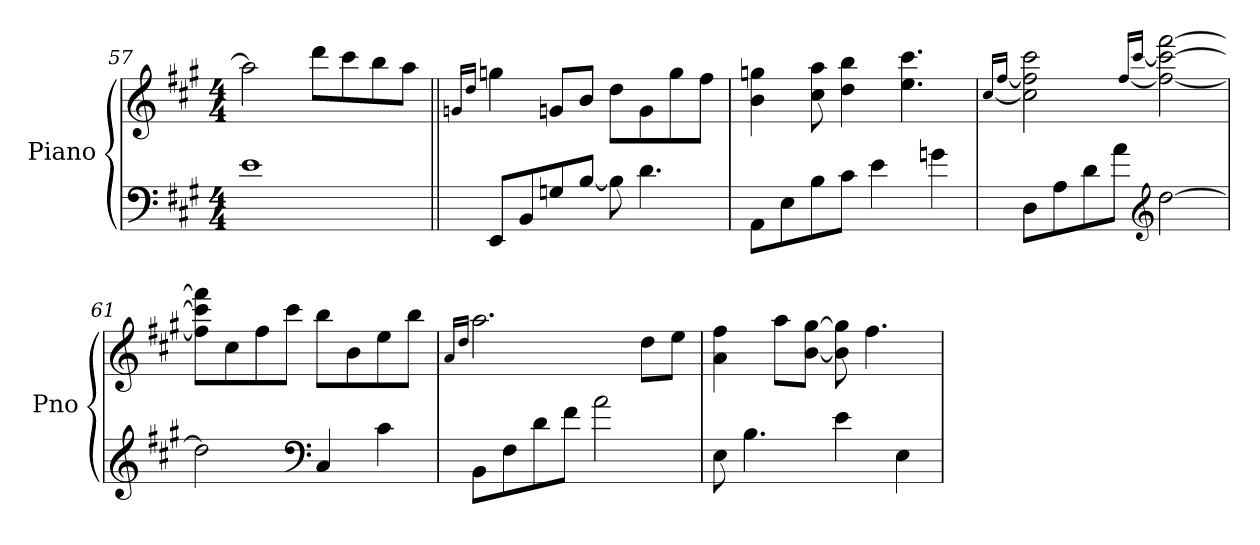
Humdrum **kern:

**kern	**kern
*part1	*part1
*staff2	*staff1
*I"Piano	*
*I'Pno	*
*clefF4	*clefG2
*k[f#c#g#]	*k[f#c#g#]
*M4/4	*M4/4
=57	=57
1e	2aa\]
.	8ddd\L
.	8ccc#\
.	8bb\
.	8aa\J
=58||	=58||
.	16qgn/LL
.	16qdd/JJ
8EE/L	4ggn\
8BB/	.
8Gn/	8g/L
[8B/J	8b/J
8B\]	8dd\L
4.d\	8g\
.	8gg\
.	8ff#\J
!!LO:PB:g=z
=59	=59
8AA\L	4b\ 4ggn\
8E\	.
8B\	8cc#\ 8aa\
8c#\J	4dd\ 4bb\
4e\	.
.	4.ee\ 4.ccc#\
4gn\	.
=60	=60
.	[16qcc#/LL
.	[16qff#/JJ
8D\L	2cc#\] 2ff#\] 2ccc#\
8A\	.
8d\	.
8a\J	.
*clefG2	*
.	[16qff#/LL
.	[16qccc#/JJ
[2dd\	2ff#\_ 2ccc#\_ [2fff#\
=61	=61
2dd\]	8ff#\] 8ccc#\] 8fff#\]L
.	8cc#\
.	8ff#\
.	8ccc#\J
*clefF4	*
4C#/	8bb\L
.	8b\
4c#\	8ee\
.	8bb\J
!!LO:LB:g=z
=62	=62
.	16qa/LL
.	16qdd/JJ
8BB\L	2.aa\
8F#\	.
8d\	.
8f#\J	.
2a\	.
.	8dd\L
.	8ee\J
=63	=63
8E\	4a\ 4ff#\
4.B\	.
.	8aa\L
.	[8b\ [8gg#\J
4e\	8b\] 8gg#\]
.	4.ff#\
4E\	.
=	=
*-	*-
